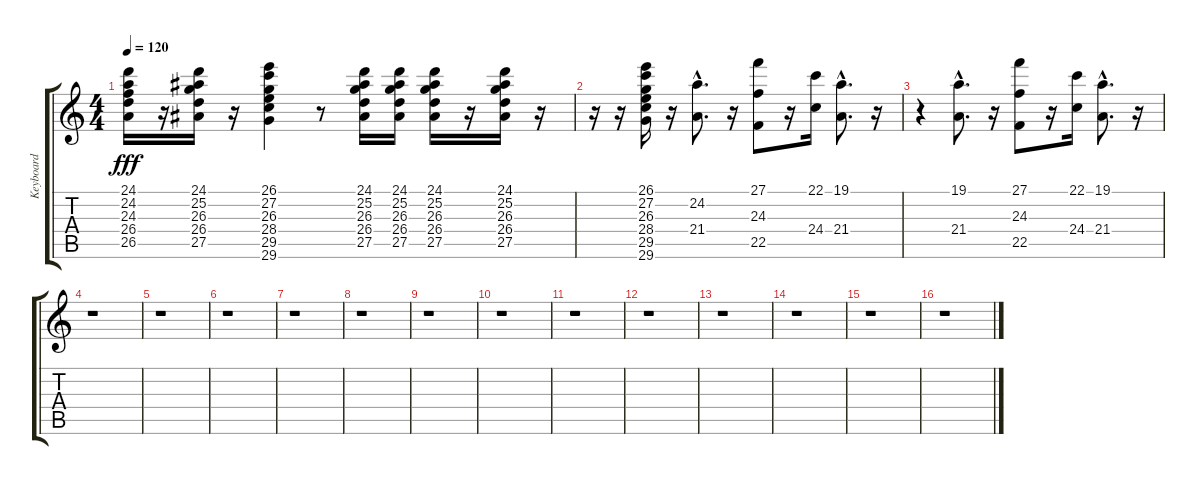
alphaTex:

\track ("Keyboard" "Keyboard") {instrument stringensemble1}
\staff {score tabs}
\tuning (D4 A3 F3 C3 G2 D2) {hide}
\ts (4 4)
\tempo 120
\clef g2
\ks c
(24.1 24.2 24.3 26.4 26.5).16{dy fff} r.16 (24.1 25.2 26.3 26.4 27.5).16 r.16 (26.1 27.2 26.3 28.4 29.5 29.6).4 r.8 (24.1 25.2 26.3 26.4 27.5).16 (24.1 25.2 26.3 26.4 27.5).16 (24.1 25.2 26.3 26.4 27.5).16 r.16 (24.1 25.2 26.3 26.4 27.5).16 r.16 |
r.16 r.16 (26.1 27.2 26.3 28.4 29.5 29.6).16 r.16 (24.2{hac} 21.4{hac}).8{d} r.16 (27.1 24.3 22.5).8 r.16 (22.1 24.4).16 (19.1{hac} 21.4{hac}).8{d} r.16 |
r.4 (19.1{hac} 21.4{hac}).8{d} r.16 (27.1 24.3 22.5).8 r.16 (22.1 24.4).16 (19.1{hac} 21.4{hac}).8{d} r.16 |
r.1 |
r.1 |
r.1 |
r.1 |
r.1 |
r.1 |
r.1 |
r.1 |
r.1 |
r.1 |
r.1 |
r.1 |
r.1
